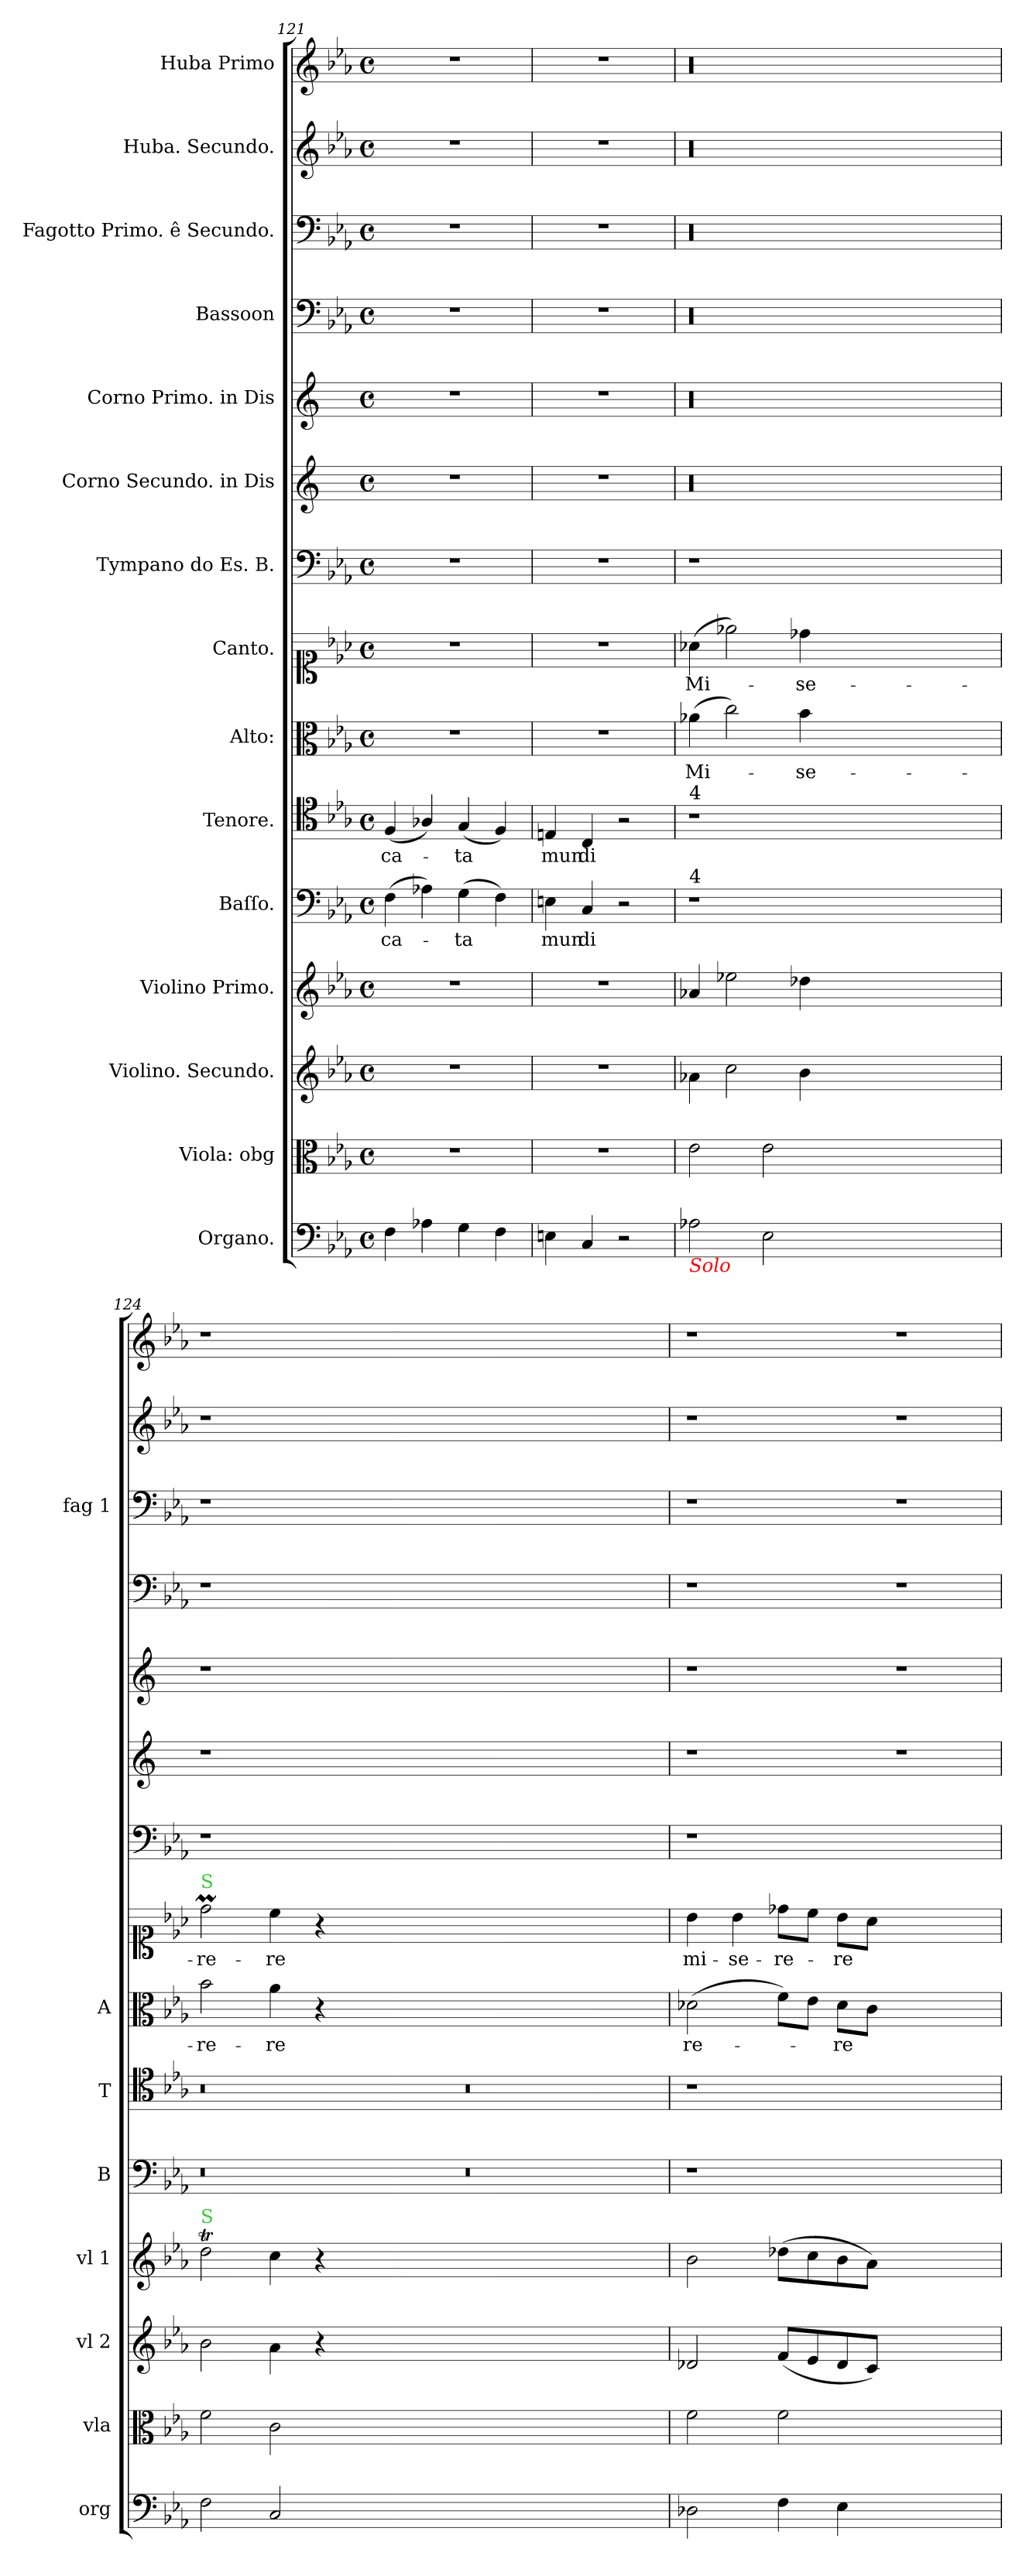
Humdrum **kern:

**kern	**dynam	**kern	**dynam	**kern	**dynam	**kern	**dynam	**kern	**text	**kern	**text	**kern	**text	**kern	**text	**kern	**kern	**kern	**kern	**kern	**kern	**kern
*part15	*part15	*part14	*part14	*part13	*part13	*part12	*part12	*part11	*part11	*part10	*part10	*part9	*part9	*part8	*part8	*part7	*part6	*part5	*part4	*part3	*part2	*part1
*staff15	*staff15	*staff14	*staff14	*staff13	*staff13	*staff12	*staff12	*staff11	*staff11	*staff10	*staff10	*staff9	*staff9	*staff8	*staff8	*staff7	*staff6	*staff5	*staff4	*staff3	*staff2	*staff1
*I"Organo.	*	*I"Viola: obg	*	*I"Violino. Secundo.	*	*I"Violino Primo.	*	*I"Baſſo.	*	*I"Tenore.	*	*I"Alto:	*	*I"Canto.	*	*I"Tympano do Es. B.	*I"Corno Secundo. in Dis	*I"Corno Primo. in Dis	*I"Bassoon	*I"Fagotto Primo. ê Secundo.	*I"Huba. Secundo.	*I"Huba Primo
*I'org	*	*I'vla	*	*I'vl 2	*	*I'vl 1	*	*I'B	*	*I'T	*	*I'A	*	*	*	*	*	*	*	*I'fag 1	*	*
*clefF4	*	*clefC3	*	*clefG2	*	*clefG2	*	*clefF4	*	*clefC4	*	*clefC3	*	*clefC1	*	*clefF4	*clefG2	*clefG2	*clefF4	*clefF4	*clefG2	*clefG2
*	*	*	*	*	*	*	*	*	*	*	*	*	*	*	*	*	*ITrd5c9	*ITrd5c9	*	*	*	*
*k[b-e-a-]	*	*k[b-e-a-]	*	*k[b-e-a-]	*	*k[b-e-a-]	*	*k[b-e-a-]	*	*k[b-e-a-]	*	*k[b-e-a-]	*	*k[b-e-a-]	*	*k[b-e-a-]	*k[b-e-a-]	*k[b-e-a-]	*k[b-e-a-]	*k[b-e-a-]	*k[b-e-a-]	*k[b-e-a-]
*E-:	*	*E-:	*	*E-:	*	*E-:	*	*E-:	*	*	*	*E-:	*	*E-:	*	*	*E-:	*E-:	*	*	*E-:	*E-:
*M4/4	*	*M4/4	*	*M4/4	*	*M4/4	*	*M4/4	*	*M4/4	*	*M4/4	*	*M4/4	*	*M4/4	*M4/4	*M4/4	*M4/4	*M4/4	*M4/4	*M4/4
*met(c)	*	*met(c)	*	*met(c)	*	*met(c)	*	*met(c)	*	*met(c)	*	*met(c)	*	*met(c)	*	*met(c)	*met(c)	*met(c)	*met(c)	*met(c)	*met(c)	*met(c)
=121	=121	=121	=121	=121	=121	=121	=121	=121	=121	=121	=121	=121	=121	=121	=121	=121	=121	=121	=121	=121	=121	=121
4F\	.	1r	.	1r	.	1r	.	(4F\	-ca-	(4F/	-ca-	1r	.	1r	.	1r	1r	1r	1r	1r	1r	1r
4A-X\	.	.	.	.	.	.	.	4A-X\)	.	4A-X/)	.	.	.	.	.	.	.	.	.	.	.	.
4G\	.	.	.	.	.	.	.	(4G\	-ta	(4G/	-ta	.	.	.	.	.	.	.	.	.	.	.
4F\	.	.	.	.	.	.	.	4F\)	.	4F/)	.	.	.	.	.	.	.	.	.	.	.	.
=122	=122	=122	=122	=122	=122	=122	=122	=122	=122	=122	=122	=122	=122	=122	=122	=122	=122	=122	=122	=122	=122	=122
4En\	.	1r	.	1r	.	1r	.	4En\	mun-	4En/	mun-	1r	.	1r	.	1r	1r	1r	1r	1r	1r	1r
4C/	.	.	.	.	.	.	.	4C/	-di	4C/	-di	.	.	.	.	.	.	.	.	.	.	.
2r	.	.	.	.	.	.	.	2r	.	2r	.	.	.	.	.	.	.	.	.	.	.	.
=123	=123	=123	=123	=123	=123	=123	=123	=123	=123	=123	=123	=123	=123	=123	=123	=123	=123	=123	=123	=123	=123	=123
!	!	!	!	!	!	!	!	!	!	!LO:TX:a:t=4	!	!	!	!	!	!	!	!	!	!	!	!
!	!	!	!	!	!	!	!	!LO:TX:a:t=4	!	!	!	!	!	!	!	!	!	!	!	!	!	!
!LO:TX:b:i:color=red:t=Solo	!	!	!	!	!	!	!	!	!	!	!	!	!	!	!	!	!	!	!	!	!	!
!	!LO:DY:b:rj	!	!LO:DY:b	!	!LO:DY:b:rj	!	!LO:DY:b	!	!	!	!	!	!	!	!	!	!	!	!	!	!	!
2A-X\	pia	2e-\	mezzo forto	4a-X\	poco forto	4a-X/	poco forto	1r	.	1r	.	(4a-X\	Mi-	(4a-X\	Mi-	1r	00r	00r	00r	00r	00r	00r
.	.	.	.	2cc\	.	2ee-X\	.	.	.	.	.	2cc\)	.	2ee-X\)	.	.	.	.	.	.	.	.
2E-\	.	2e-\	.	.	.	.	.	.	.	.	.	.	.	.	.	.	.	.	.	.	.	.
.	.	.	.	4b-\	.	4dd-X\	.	.	.	.	.	4b-\	-se-	4dd-X\	-se-	.	.	.	.	.	.	.
0.ryy	.	0.ryy	.	0.ryy	.	0.ryy	.	0.ryy	.	0.ryy	.	0.ryy	.	0.ryy	.	0.ryy	.	.	.	.	.	.
=124	=124	=124	=124	=124	=124	=124	=124	=124	=124	=124	=124	=124	=124	=124	=124	=124	=124	=124	=124	=124	=124	=124
!	!	!	!	!	!	!	!	!	!	!	!	!	!	!LO:TX:a:color=limegreen:t=S	!	!	!	!	!	!	!	!
!	!	!	!	!	!	!LO:TX:a:color=limegreen:t=S	!	!	!	!	!	!	!	!	!	!	!	!	!	!	!	!
2F\	.	2f\	.	2b-\	.	2ddt\	.	0r	.	0r	.	2b-\	-re-	2ddm\	-re-	1r	1r	1r	1r	1r	1r	1r
2C/	.	2c\	.	4a-\	.	4cc\	.	.	.	.	.	4a-\	-re	4cc\	-re	.	.	.	.	.	.	.
.	.	.	.	4r	.	4r	.	.	.	.	.	4r	.	4r	.	.	.	.	.	.	.	.
00ryy	.	00ryy	.	00ryy	.	00ryy	.	.	.	.	.	00ryy	.	00ryy	.	00ryy	00ryy	00ryy	00ryy	00ryy	00ryy	00ryy
.	.	.	.	.	.	.	.	0.r	.	0.r	.	.	.	.	.	.	.	.	.	.	.	.
=125	=125	=125	=125	=125	=125	=125	=125	=125	=125	=125	=125	=125	=125	=125	=125	=125	=125	=125	=125	=125	=125	=125
2D-X\	.	2f\	.	2d-X/	.	2b-\	.	1r	.	1r	.	(2d-X\	re-	4b-\	mi-	1r	1r	1r	1r	1r	1r	1r
.	.	.	.	.	.	.	.	.	.	.	.	.	.	4b-\	-se-	.	.	.	.	.	.	.
4F\	.	2f\	.	(8f/L	.	(8dd-X\L	.	.	.	.	.	8f\L)	.	8dd-X\L	-re-	.	.	.	.	.	.	.
.	.	.	.	8e-/	.	8cc\	.	.	.	.	.	8e-\J	.	8cc\J	.	.	.	.	.	.	.	.
4E-\	.	.	.	8d-/	.	8b-\	.	.	.	.	.	8d-\L	-re	8b-\L	-re	.	.	.	.	.	.	.
.	.	.	.	8c/J)	.	8a-\J)	.	.	.	.	.	8c\J	.	8a-\J	.	.	.	.	.	.	.	.
1ryy	.	1ryy	.	1ryy	.	1ryy	.	1ryy	.	1ryy	.	1ryy	.	1ryy	.	1ryy	1r	1r	1r	1r	1r	1r
=	=	=	=	=	=	=	=	=	=	=	=	=	=	=	=	=	=	=	=	=	=	=
*-	*-	*-	*-	*-	*-	*-	*-	*-	*-	*-	*-	*-	*-	*-	*-	*-	*-	*-	*-	*-	*-	*-
